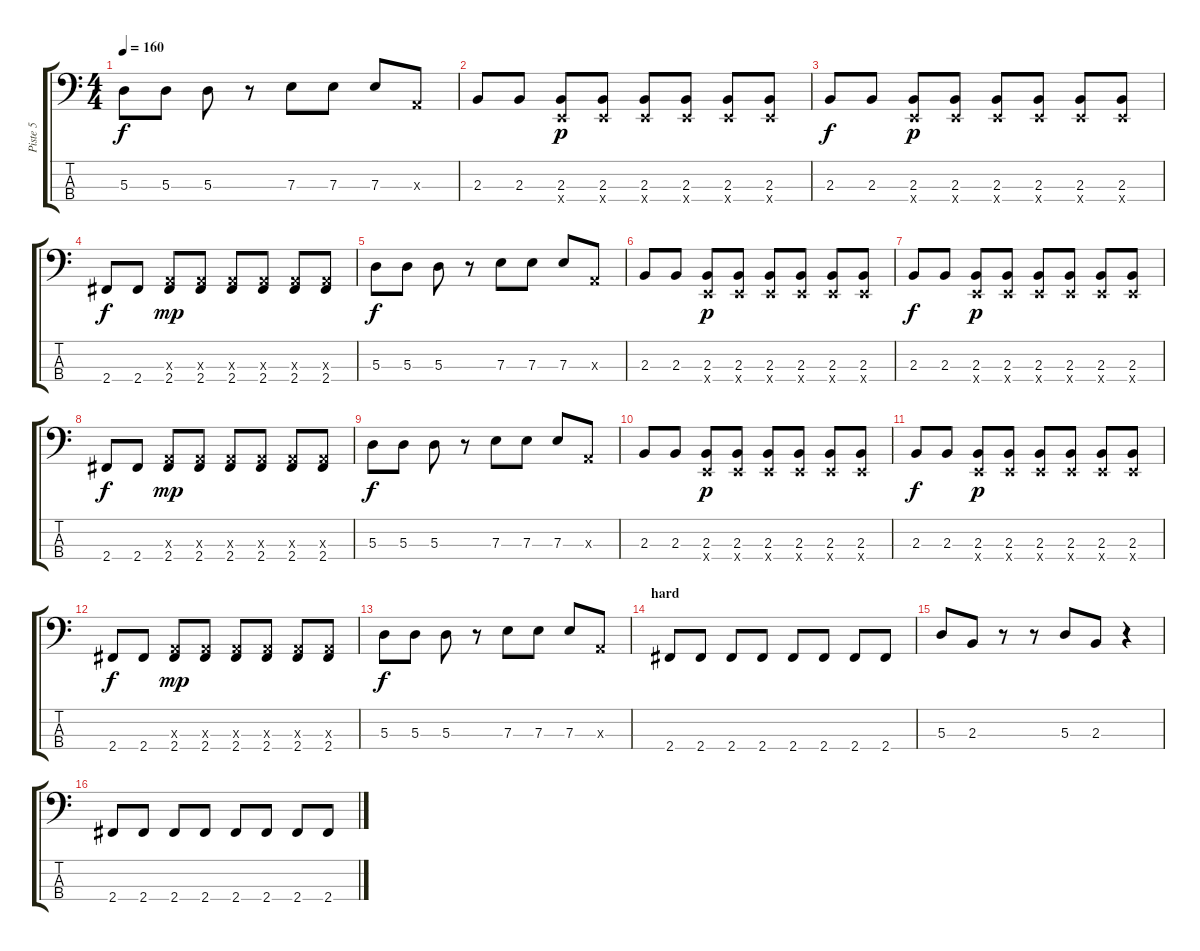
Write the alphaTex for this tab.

\track ("Piste 5" "Piste 5") {instrument electricbassfinger}
\staff {score tabs}
\tuning (G2 D2 A1 E1) {hide}
\ts (4 4)
\tempo 160
\clef f4
\ks c
5.3.8{dy f} 5.3.8 5.3.8 r.8 7.3.8 7.3.8 7.3.8 0.3{x}.8 |
2.3.8 2.3.8 (2.3 0.4{x}).8{dy p} (2.3 0.4{x}).8 (2.3 0.4{x}).8 (2.3 0.4{x}).8 (2.3 0.4{x}).8 (2.3 0.4{x}).8 |
2.3.8{dy f} 2.3.8 (2.3 0.4{x}).8{dy p} (2.3 0.4{x}).8 (2.3 0.4{x}).8 (2.3 0.4{x}).8 (2.3 0.4{x}).8 (2.3 0.4{x}).8 |
2.4.8{dy f} 2.4.8 (0.3{x} 2.4).8{dy mp} (0.3{x} 2.4).8 (0.3{x} 2.4).8 (0.3{x} 2.4).8 (0.3{x} 2.4).8 (0.3{x} 2.4).8 |
5.3.8{dy f} 5.3.8 5.3.8 r.8 7.3.8 7.3.8 7.3.8 0.3{x}.8 |
\section ("" "")
2.3.8 2.3.8 (2.3 0.4{x}).8{dy p} (2.3 0.4{x}).8 (2.3 0.4{x}).8 (2.3 0.4{x}).8 (2.3 0.4{x}).8 (2.3 0.4{x}).8 |
2.3.8{dy f} 2.3.8 (2.3 0.4{x}).8{dy p} (2.3 0.4{x}).8 (2.3 0.4{x}).8 (2.3 0.4{x}).8 (2.3 0.4{x}).8 (2.3 0.4{x}).8 |
2.4.8{dy f} 2.4.8 (0.3{x} 2.4).8{dy mp} (0.3{x} 2.4).8 (0.3{x} 2.4).8 (0.3{x} 2.4).8 (0.3{x} 2.4).8 (0.3{x} 2.4).8 |
5.3.8{dy f} 5.3.8 5.3.8 r.8 7.3.8 7.3.8 7.3.8 0.3{x}.8 |
2.3.8 2.3.8 (2.3 0.4{x}).8{dy p} (2.3 0.4{x}).8 (2.3 0.4{x}).8 (2.3 0.4{x}).8 (2.3 0.4{x}).8 (2.3 0.4{x}).8 |
2.3.8{dy f} 2.3.8 (2.3 0.4{x}).8{dy p} (2.3 0.4{x}).8 (2.3 0.4{x}).8 (2.3 0.4{x}).8 (2.3 0.4{x}).8 (2.3 0.4{x}).8 |
2.4.8{dy f} 2.4.8 (0.3{x} 2.4).8{dy mp} (0.3{x} 2.4).8 (0.3{x} 2.4).8 (0.3{x} 2.4).8 (0.3{x} 2.4).8 (0.3{x} 2.4).8 |
5.3.8{dy f} 5.3.8 5.3.8 r.8 7.3.8 7.3.8 7.3.8 0.3{x}.8 |
\section ("" "hard")
2.4.8 2.4.8 2.4.8 2.4.8 2.4.8 2.4.8 2.4.8 2.4.8 |
5.3.8 2.3.8 r.8 r.8 5.3.8 2.3.8 r.4 |
2.4.8 2.4.8 2.4.8 2.4.8 2.4.8 2.4.8 2.4.8 2.4.8
